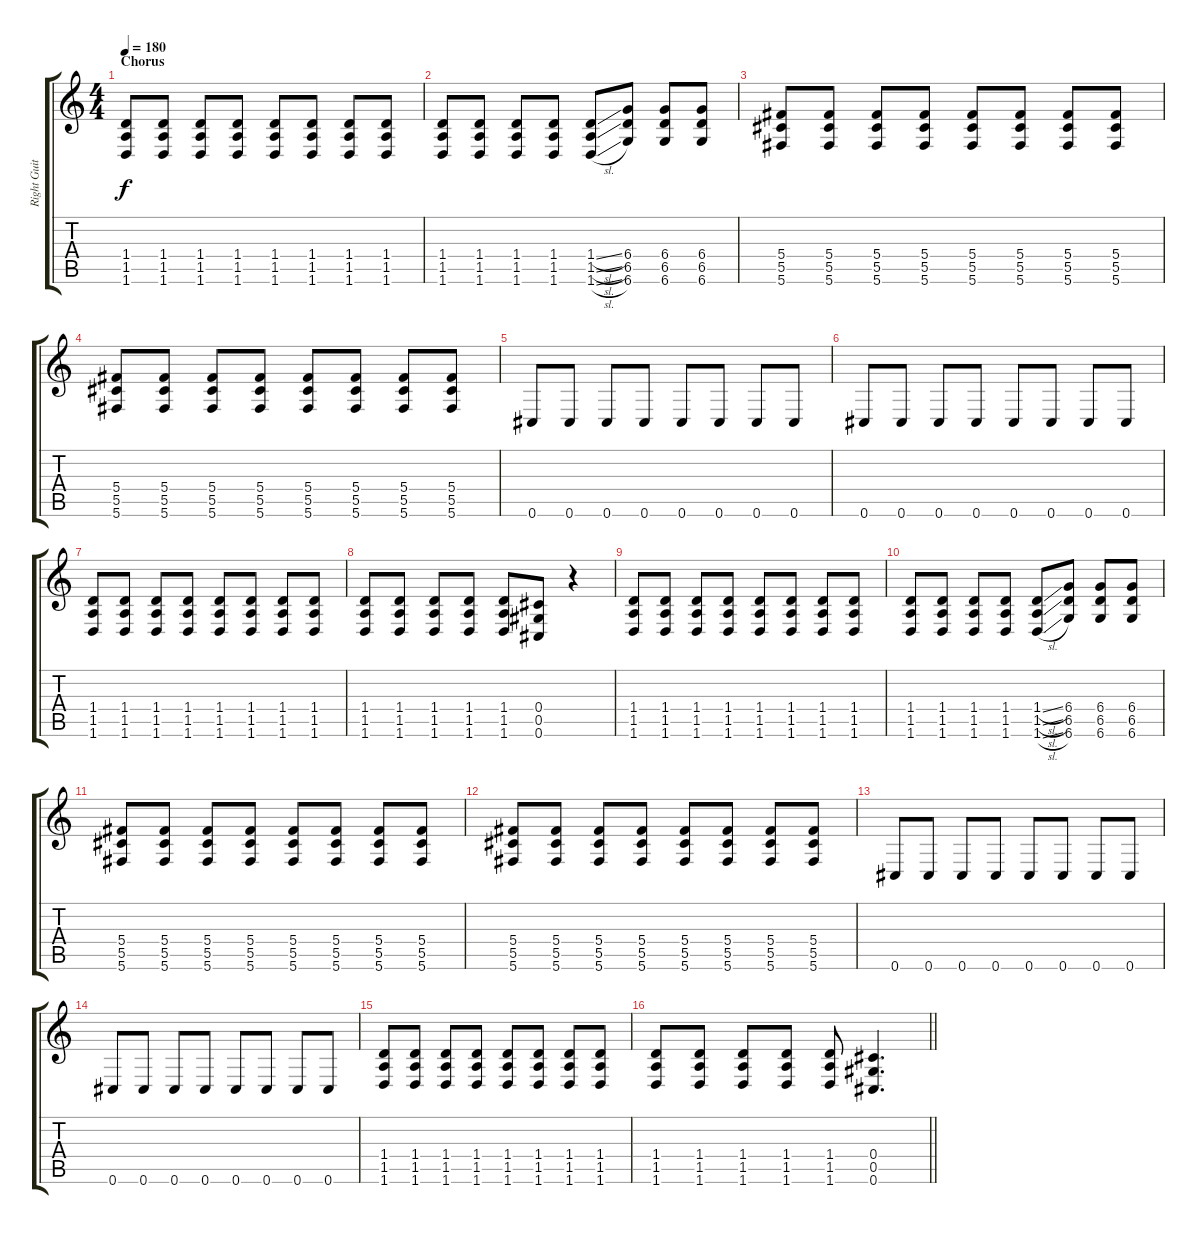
\track ("Right Guitar" "Right Guit") {instrument distortionguitar}
\staff {score tabs}
\tuning (Eb4 Bb3 Gb3 Db3 Ab2 Db2) {hide}
\ts (4 4)
\section ("" "Chorus")
\tempo 180
\clef g2
\ks c
(1.4 1.5 1.6).8{dy f} (1.4 1.5 1.6).8 (1.4 1.5 1.6).8 (1.4 1.5 1.6).8 (1.4 1.5 1.6).8 (1.4 1.5 1.6).8 (1.4 1.5 1.6).8 (1.4 1.5 1.6).8 |
(1.4 1.5 1.6).8 (1.4 1.5 1.6).8 (1.4 1.5 1.6).8 (1.4 1.5 1.6).8 (1.4{sl} 1.5{sl} 1.6{sl}).8 (6.4 6.5 6.6).8 (6.4 6.5 6.6).8 (6.4 6.5 6.6).8 |
(5.4 5.5 5.6).8 (5.4 5.5 5.6).8 (5.4 5.5 5.6).8 (5.4 5.5 5.6).8 (5.4 5.5 5.6).8 (5.4 5.5 5.6).8 (5.4 5.5 5.6).8 (5.4 5.5 5.6).8 |
(5.4 5.5 5.6).8 (5.4 5.5 5.6).8 (5.4 5.5 5.6).8 (5.4 5.5 5.6).8 (5.4 5.5 5.6).8 (5.4 5.5 5.6).8 (5.4 5.5 5.6).8 (5.4 5.5 5.6).8 |
0.6.8 0.6.8 0.6.8 0.6.8 0.6.8 0.6.8 0.6.8 0.6.8 |
0.6.8 0.6.8 0.6.8 0.6.8 0.6.8 0.6.8 0.6.8 0.6.8 |
(1.4 1.5 1.6).8 (1.4 1.5 1.6).8 (1.4 1.5 1.6).8 (1.4 1.5 1.6).8 (1.4 1.5 1.6).8 (1.4 1.5 1.6).8 (1.4 1.5 1.6).8 (1.4 1.5 1.6).8 |
(1.4 1.5 1.6).8 (1.4 1.5 1.6).8 (1.4 1.5 1.6).8 (1.4 1.5 1.6).8 (1.4 1.5 1.6).8 (0.4 0.5 0.6).8 r.4 |
(1.4 1.5 1.6).8 (1.4 1.5 1.6).8 (1.4 1.5 1.6).8 (1.4 1.5 1.6).8 (1.4 1.5 1.6).8 (1.4 1.5 1.6).8 (1.4 1.5 1.6).8 (1.4 1.5 1.6).8 |
(1.4 1.5 1.6).8 (1.4 1.5 1.6).8 (1.4 1.5 1.6).8 (1.4 1.5 1.6).8 (1.4{sl} 1.5{sl} 1.6{sl}).8 (6.4 6.5 6.6).8 (6.4 6.5 6.6).8 (6.4 6.5 6.6).8 |
(5.4 5.5 5.6).8 (5.4 5.5 5.6).8 (5.4 5.5 5.6).8 (5.4 5.5 5.6).8 (5.4 5.5 5.6).8 (5.4 5.5 5.6).8 (5.4 5.5 5.6).8 (5.4 5.5 5.6).8 |
(5.4 5.5 5.6).8 (5.4 5.5 5.6).8 (5.4 5.5 5.6).8 (5.4 5.5 5.6).8 (5.4 5.5 5.6).8 (5.4 5.5 5.6).8 (5.4 5.5 5.6).8 (5.4 5.5 5.6).8 |
0.6.8 0.6.8 0.6.8 0.6.8 0.6.8 0.6.8 0.6.8 0.6.8 |
0.6.8 0.6.8 0.6.8 0.6.8 0.6.8 0.6.8 0.6.8 0.6.8 |
(1.4 1.5 1.6).8 (1.4 1.5 1.6).8 (1.4 1.5 1.6).8 (1.4 1.5 1.6).8 (1.4 1.5 1.6).8 (1.4 1.5 1.6).8 (1.4 1.5 1.6).8 (1.4 1.5 1.6).8 |
\barLineRight lightlight
(1.4 1.5 1.6).8 (1.4 1.5 1.6).8 (1.4 1.5 1.6).8 (1.4 1.5 1.6).8 (1.4 1.5 1.6).8 (0.4 0.5 0.6).4{d}
